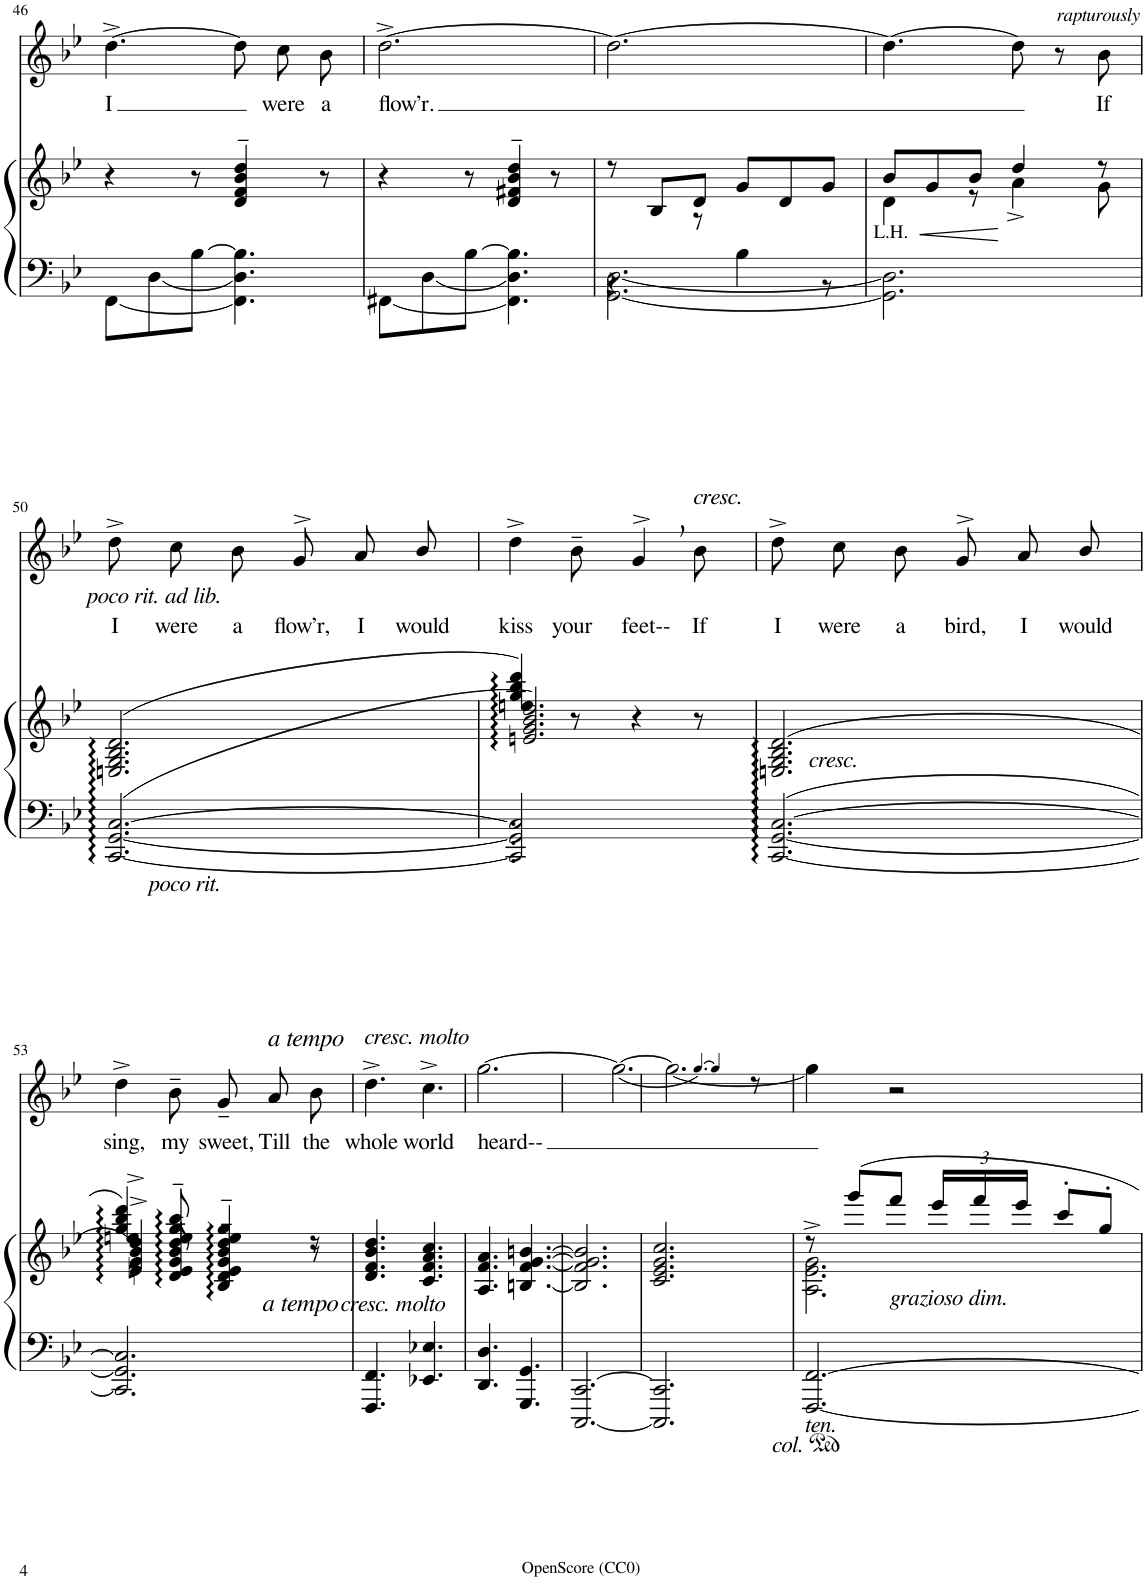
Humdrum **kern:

**kern	**kern	**dynam	**kern	**text
*part2	*part2	*part2	*part1	*part1
*staff3	*staff2	*staff2/3	*staff1	*staff1
*I"Piano	*	*	*I"Voice	*
*I'Pno	*	*	*	*
!!LO:PB:g=z
*clefF4	*clefG2	*	*clefG2	*
*k[b-e-]	*k[b-e-]	*	*k[b-e-]	*
*M6/8	*M6/8	*	*M6/8	*
=46	=46	=46	=46	=46
!	!	!	!	!LO:LY:b
[<8FF\L	4r	.	[4.dd^\	I
[<8D\	.	.	.	.
[8B-\J	8r	.	.	.
4.FF\] 4.D\] 4.B-\]	4d/~> 4f/~> 4b-/~> 4dd/~>	.	8dd\L]	.
!	!	!	!	!LO:LY:b
.	.	.	8cc\	were
!	!	!	!	!LO:LY:b
.	8r	.	8b-\J	a
=47	=47	=47	=47	=47
!	!	!	!	!LO:LY:b
[<8FF#X\L	4r	.	[2.dd^\	flow’r.
[<8D\	.	.	.	.
[8B-\J	8r	.	.	.
4.FF#\] 4.D\] 4.B-\]	4d/~> 4f#X/~> 4b-/~> 4dd/~>	.	.	.
.	8r	.	.	.
=48	=48	=48	=48	=48
*^	*^	*	*	*
4.ryy	[2.GG\ [<2.D\	8r	4r	.	2.dd\_	.
.	.	8B-/L	.	.	.	.
.	.	8d/J	8r	.	.	.
4B-\	.	8g/L	4ryy	.	.	.
.	.	8d/	.	.	.	.
8ryy	.	8g/J	8r	.	.	.
*v	*v	*	*	*	*	*
=49	=49	=49	=49	=49	=49
!	!LO:TX:b:t=L.H.	!	!	!	!
2.GG\] 2.D\]	8b-/L	4d\	.	4.dd\_	.
!	!	!	!LO:HP:b	!	!
.	8g/	.	<	.	.
.	8b-/J	8r	.	.	.
.	4dd/	4a^\	[	8dd\]	.
.	.	.	.	8r	.
!	!	!	!	!LO:TX:a:i:t=rapturously	!
!	!	!	!	!	!LO:LY:b
.	8r	8g\	.	8b-\	If
!!LO:LB:g=z
=50	=50	=50	=50	=50	=50
!	!	!	!	!LO:TX:b:i:t=poco rit. ad lib.	!
!LO:TX:b:i:t=poco rit.	!	!	!	!	!
!	!	!	!	!	!LO:LY:b
*	*v	*v	*	*	*
([<2.CC/ [<2.GG/ [2.C/	(>2.En/ 2.G/ 2.B-/ 2.d/	.	8dd^\L	I
!	!	!	!	!LO:LY:b
.	.	.	8cc\	were
!	!	!	!	!LO:LY:b
.	.	.	8b-\J	a
!	!	!	!	!LO:LY:b
.	.	.	8g;<^>/L	flow’r,
!	!	!	!	!LO:LY:b
.	.	.	8a/	I
!	!	!	!	!LO:LY:b
.	.	.	8b-/J	would
=51	=51	=51	=51	=51
*	*^	*	*	*
!	!	!	!	!	!LO:LY:b
2.CC/] 2.GG/] 2.C/]	4een/ 4gg/ 4bb-/ 4ddd/)	2.en/ 2.g/ 2.b-/ 2.dd/)	.	4dd^\	kiss
!	!	!	!	!	!LO:LY:b
.	8r	.	.	8b-~\	your
!	!	!	!	!	!LO:LY:b
.	4r	.	.	4g^>,/	feet--
!	!	!	!	!LO:TX:a:i:t=cresc.	!
!	!	!	!	!	!LO:LY:b
.	8r	.	.	8b-\	If
*	*v	*v	*	*	*
=52	=52	=52	=52	=52
!	!LO:TX:b:i:t=cresc.	!	!	!
!	!	!	!	!LO:LY:b
(>[<2.CC/ [<2.GG/ [2.C/	(>2.En/ 2.G/ 2.B-/ 2.d/	.	8dd^\L	I
!	!	!	!	!LO:LY:b
.	.	.	8cc\	were
!	!	!	!	!LO:LY:b
.	.	.	8b-\J	a
!	!	!	!	!LO:LY:b
.	.	.	8g;<^>/L	bird,
!	!	!	!	!LO:LY:b
.	.	.	8a/	I
!	!	!	!	!LO:LY:b
.	.	.	8b-/J	would
!!LO:LB:g=z
=53	=53	=53	=53	=53
*^	*^	*	*	*
!	!	!	!	!	!	!LO:LY:b
8ryy	2.CC/] 2.GG/] 2.C/]	4een/^> 4gg/^> 4bb-/^> 4ddd/^>)	4en/^ 4g/^ 4b-/^ 4dd/^)	.	4dd;<^\	sing,
!	!	!	!	!	!	!LO:LY:b
.	.	8dd/~> 8ee/~> 8gg/~> 8bb-/~>	8d/~ 8e/~ 8g/~ 8b-/~	.	8b-;<~\	my
!	!	!	!	!	!	!LO:LY:b
.	.	4b-/~> 4dd/~> 4ee/~> 4gg/~>	4B-/~ 4d/~ 4e/~ 4g/~	.	8g;<~,/L	sweet,
!	!	!	!	!	!LO:TX:a:i:t=a tempo	!
!	!	!	!	!	!	!LO:LY:b
.	.	.	.	.	8a/	Till
!	!	!LO:TX:b:i:t=a tempo	!	!	!	!
!	!	!	!	!	!	!LO:LY:b
8r	.	8r	8ryy	.	8b-/J	the
*v	*v	*	*	*	*	*
=54	=54	=54	=54	=54	=54
!	!	!	!	!LO:TX:a:i:t=cresc. molto	!
!	!LO:TX:b:i:t=cresc. molto	!	!	!	!
!	!	!	!	!	!LO:LY:b
*	*v	*v	*	*	*
4.FFF/ 4.FF/	4.d/ 4.f/ 4.b-/ 4.dd/	.	4.dd^\	whole
!	!	!	!	!LO:LY:b
4.EE-X/ 4.E-X/	4.c/ 4.f/ 4.a/ 4.cc/	.	4.cc^\	world
=55	=55	=55	=55	=55
!	!	!	!	!LO:LY:b
4.DD/ 4.D/	4.A/ 4.f/ 4.a/	.	[2.gg\	heard--
4.GGG/ 4.GG/	[4.Bn/ [4.f/ [4.g/ [4.bn/	.	.	.
=56	=56	=56	=56	=56
[2.CCC/ [2.CC/	2.B/] 2.f/] 2.g/] 2.b/]	.	(2.gg\_	.
=57	=57	=57	=57	=57
*	*	*	*^	*
2.CCC/] 2.CC/]	2.c/ 2.e-/ 2.g/ 2.cc/	.	2.gg\_	4.gg/)	.
.	.	.	.	4gg/	.
.	.	.	.	8r	.
=58	=58	=58	=58	=58	=58
*	*^	*	*	*	*
!LO:TX:b:i:t=ten.	!	!	!	!	!	!
*	*	*	*	*v	*v	*
[2.FFF/ [2.FF/	8r	2.A\^> 2.e-\^> 2.g\^>	.	4gg\]	.
.	8ggg/L	.	.	.	.
!	!LO:TX:b:i:t=grazioso dim.	!	!	!	!
.	8fff/J	.	.	2r	.
*	*Xbrackettup	*	*	*	*
.	24eee-/LL	.	.	.	.
.	24fff/	.	.	.	.
.	24eee-/JJ	.	.	.	.
.	8ccc'/L	.	.	.	.
.	8gg'/J	.	.	.	.
*	*v	*v	*	*	*
=	=	=	=	=
*-	*-	*-	*-	*-
